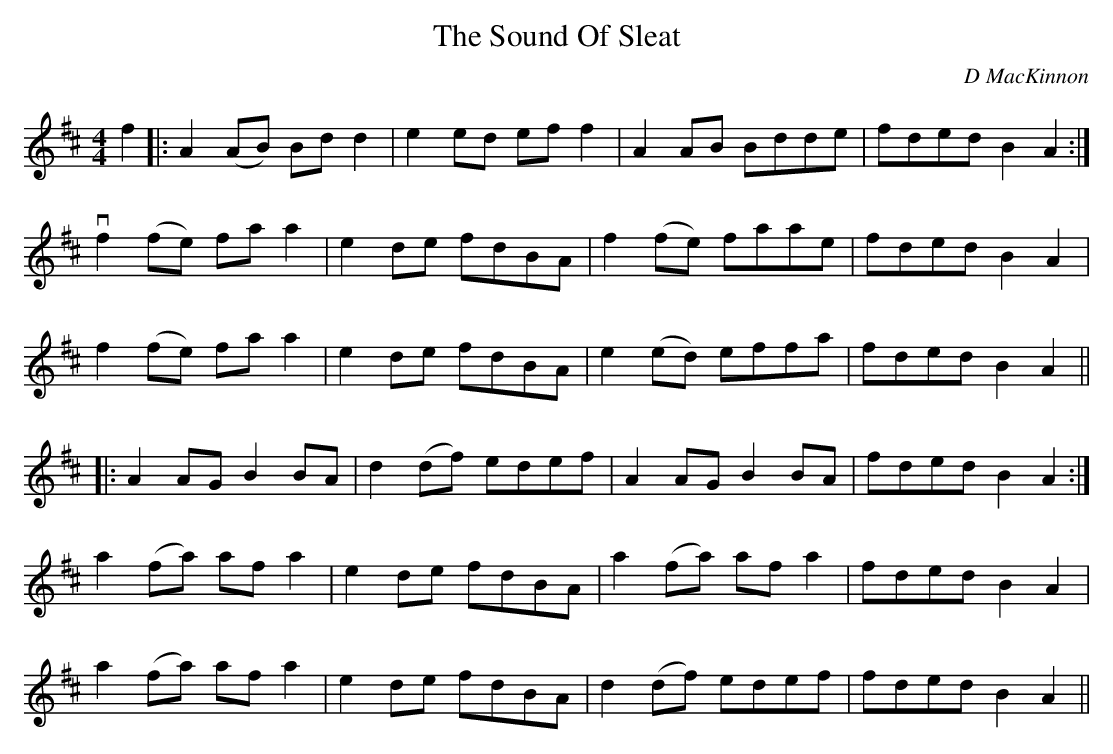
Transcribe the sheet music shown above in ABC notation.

X:1
T: The Sound Of Sleat
C: D MacKinnon
M: 4/4
L: 1/8
K: Amix
f2|:A2 (AB) Bd d2|e2 ed ef f2|A2 AB Bdde|fded B2 A2:|
vf2 (fe) fa a2|e2 de fdBA|f2 (fe) faae|fded B2 A2|
f2 (fe) fa a2|e2 de fdBA|e2 (ed) effa|fded B2 A2||
|:A2 AG B2 BA|d2 (df) edef|A2 AG B2 BA|fded B2 A2:|
a2 (fa) af a2|e2 de fdBA|a2 (fa) af a2|fded B2 A2|
a2 (fa) af a2|e2 de fdBA|d2 (df) edef|fded B2 A2||
